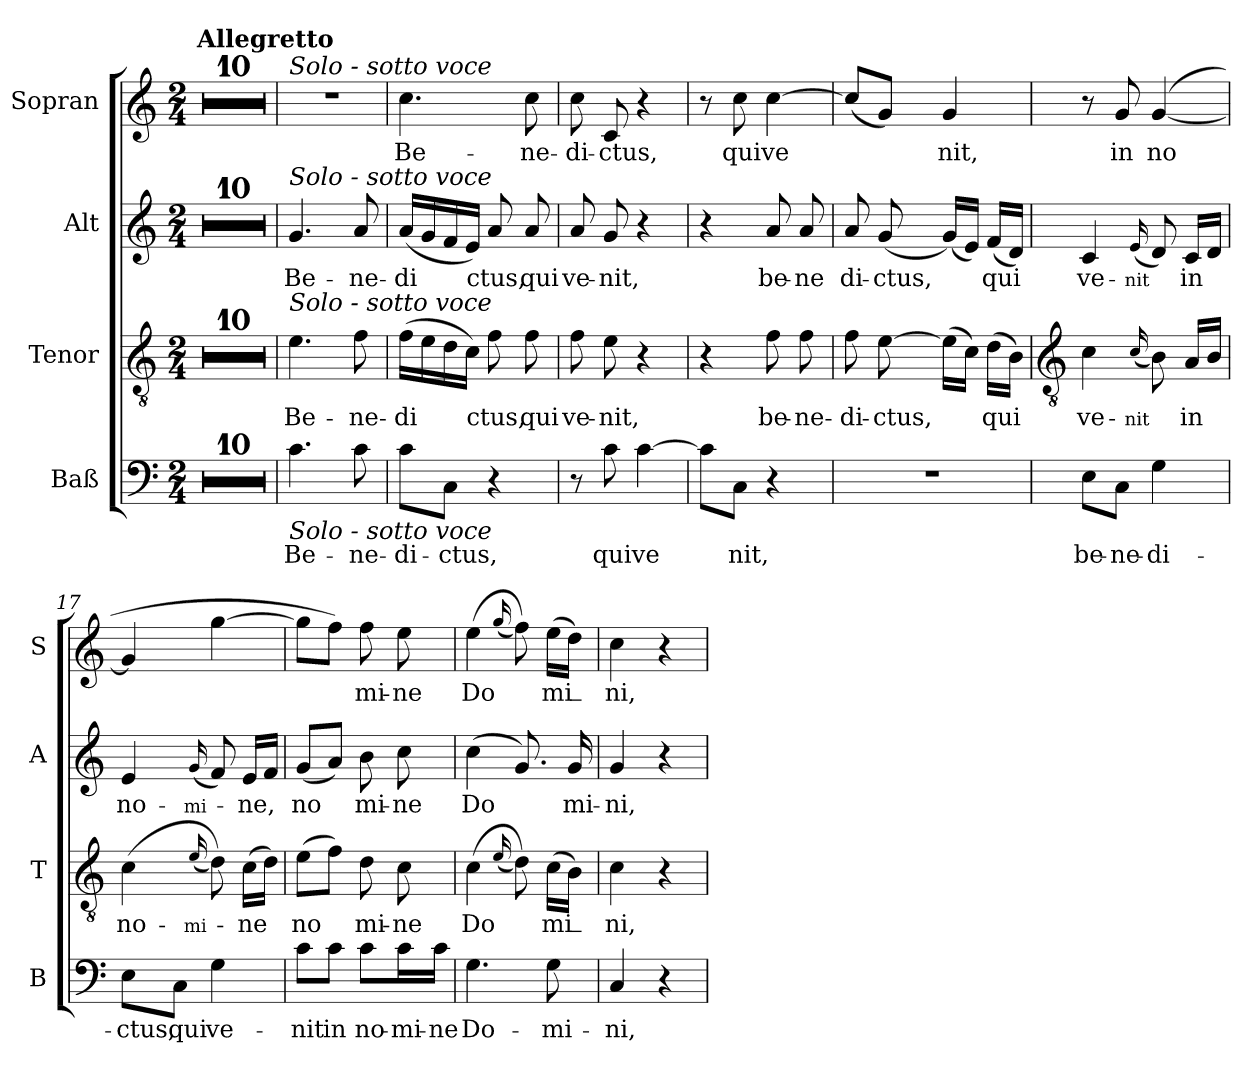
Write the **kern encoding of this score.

**kern	**text	**kern	**text	**kern	**text	**kern	**text
*part4	*part4	*part3	*part3	*part2	*part2	*part1	*part1
*staff4	*staff4	*staff3	*staff3	*staff2	*staff2	*staff1	*staff1
*I"Baß	*	*I"Tenor	*	*I"Alt	*	*I"Sopran	*
*I'B	*	*I'T	*	*I'A	*	*I'S	*
*clefF4	*	*clefGv2	*	*clefG2	*	*clefG2	*
*k[]	*	*k[]	*	*k[]	*	*k[]	*
*C:	*	*C:	*	*C:	*	*C:	*
*M2/4	*	*M2/4	*	*M2/4	*	*M2/4	*
=1	=1	=1	=1	=1	=1	=1	=1
!	!	!	!	!	!	!LO:TX:a:B:t=Allegretto	!
2r	.	2r	.	2r	.	2r	.
=2	=2	=2	=2	=2	=2	=2	=2
2r	.	2r	.	2r	.	2r	.
=3	=3	=3	=3	=3	=3	=3	=3
2r	.	2r	.	2r	.	2r	.
=4	=4	=4	=4	=4	=4	=4	=4
2r	.	2r	.	2r	.	2r	.
=5	=5	=5	=5	=5	=5	=5	=5
2r	.	2r	.	2r	.	2r	.
=6	=6	=6	=6	=6	=6	=6	=6
2r	.	2r	.	2r	.	2r	.
=7	=7	=7	=7	=7	=7	=7	=7
2r	.	2r	.	2r	.	2r	.
=8	=8	=8	=8	=8	=8	=8	=8
2r	.	2r	.	2r	.	2r	.
=9	=9	=9	=9	=9	=9	=9	=9
2r	.	2r	.	2r	.	2r	.
=10	=10	=10	=10	=10	=10	=10	=10
2r	.	2r	.	2r	.	2r	.
=11	=11	=11	=11	=11	=11	=11	=11
!	!	!	!	!	!	!LO:TX:a:i:t=Solo - sotto voce	!
!	!	!	!	!LO:TX:a:i:t=Solo - sotto voce	!	!	!
!	!	!LO:TX:a:i:t=Solo - sotto voce	!	!	!	!	!
!LO:TX:b:i:t=Solo - sotto voce	!	!	!	!	!	!	!
!	!LO:LY:b	!	!LO:LY:b	!	!LO:LY:b	!LO:N:vis=1	!
4.c	Be-	4.e	Be-	4.g	Be-	2r	.
!	!LO:LY:b	!	!LO:LY:b	!	!LO:LY:b	!	!
8c	-ne-	8f	-ne-	8a	-ne-	.	.
=12	=12	=12	=12	=12	=12	=12	=12
!	!LO:LY:b	!	!LO:LY:b	!	!LO:LY:b	!	!LO:LY:b
8c\L	-di-	(>16fLL	-di	(<16aLL	-di	4.cc	Be-
.	.	16e	.	16g	.	.	.
!	!LO:LY:b	!	!	!	!	!	!
8C\J	-ctus,	16d	.	16f	.	.	.
.	.	16cJJ)	.	16eJJ)	.	.	.
!	!	!	!LO:LY:b	!	!LO:LY:b	!	!
4r	.	8f	ctus,	8a	ctus,	.	.
!	!	!	!LO:LY:b	!	!LO:LY:b	!	!LO:LY:b
.	.	8f	qui	8a	qui	8cc	-ne-
=13	=13	=13	=13	=13	=13	=13	=13
!	!	!	!LO:LY:b	!	!LO:LY:b	!	!LO:LY:b
8r	.	8f	ve-	8a	ve-	8cc	-di-
!	!LO:LY:b	!	!LO:LY:b	!	!LO:LY:b	!	!LO:LY:b
8c	qui	8e	-nit,	8g	-nit,	8c	-ctus,
!	!LO:LY:b	!	!	!	!	!	!
[4c	ve	4r	.	4r	.	4r	.
=14	=14	=14	=14	=14	=14	=14	=14
8c\L]	.	4r	.	4r	.	8r	.
!	!LO:LY:b	!	!	!	!	!	!LO:LY:b
8C\J	nit,	.	.	.	.	8cc	qui
!	!	!	!LO:LY:b	!	!LO:LY:b	!	!LO:LY:b
4r	.	8f	be-	8a	be-	[4cc	ve
!	!	!	!LO:LY:b	!	!LO:LY:b	!	!
.	.	8f	-ne-	8a	-ne	.	.
=15	=15	=15	=15	=15	=15	=15	=15
!LO:N:vis=1	!	!	!LO:LY:b	!	!LO:LY:b	!	!
2r	.	8f	-di-	8a	di-	(<8ccL]	.
!	!	!	!LO:LY:b	!	!LO:LY:b	!	!
.	.	[8e	-ctus,	(<8g	-ctus,	8gJ)	.
!	!	!	!	!	!	!	!LO:LY:b
.	.	(>16eLL]	.	(<16gLL)	.	4g	nit,
.	.	16cJJ)	.	16eJJ)	.	.	.
!	!	!	!LO:LY:b	!	!LO:LY:b	!	!
.	.	(>16dLL	qui	(<16fLL	qui	.	.
.	.	16BJJ)	.	16dJJ)	.	.	.
!!LO:LB:g=z
=16	=16	=16	=16	=16	=16	=16	=16
*	*	*clefGv2	*	*	*	*	*
!	!LO:LY:b	!	!LO:LY:b	!	!LO:LY:b	!	!
8E\L	be-	4c	ve-	4c	ve-	8r	.
!	!LO:LY:b	!	!	!	!	!	!LO:LY:b
8C\J	-ne-	.	.	.	.	8g	in
!	!	!	!LO:LY:b	!	!LO:LY:b	!	!
.	.	(<16qqc/	-nit	(<16qqe/	-nit	.	.
!	!LO:LY:b	!	!	!	!	!	!LO:LY:b
4G	-di-	8B)	.	8d)	.	(>[4g	no
!	!	!	!LO:LY:b	!	!LO:LY:b	!	!
.	.	16ALL	in	16cLL	in	.	.
.	.	16BJJ	.	16dJJ	.	.	.
=17	=17	=17	=17	=17	=17	=17	=17
!	!LO:LY:b	!	!LO:LY:b	!	!LO:LY:b	!	!
8E\L	-ctus,	(>4c	no-	4e	no-	4g]	.
!	!LO:LY:b	!	!	!	!	!	!
8C\J	qui	.	.	.	.	.	.
!	!	!	!LO:LY:b	!	!LO:LY:b	!	!
.	.	(<16qqe/	-mi-	(<16qqg	-mi-	.	.
!	!LO:LY:b	!	!	!	!	!	!
4G	ve-	8d))	.	8f)	.	[4gg	.
!	!	!	!LO:LY:b	!	!LO:LY:b	!	!
.	.	(>16cLL	-ne	16eLL	-ne,	.	.
.	.	16dJJ)	.	16fJJ	.	.	.
=18	=18	=18	=18	=18	=18	=18	=18
!	!LO:LY:b	!	!LO:LY:b	!	!LO:LY:b	!	!
8c\L	-nit	(>8eL	no	(<8gL	no	8ggL]	.
!	!LO:LY:b	!	!	!	!	!	!
8c\J	in	8fJ)	.	8aJ)	.	8ffJ)	.
!	!LO:LY:b	!	!LO:LY:b	!	!LO:LY:b	!	!LO:LY:b
8c\L	no-	8d	mi-	8b	mi-	8ff	mi-
!	!LO:LY:b	!	!LO:LY:b	!	!LO:LY:b	!	!LO:LY:b
16c\L	-mi-	8c	-ne	8cc	-ne	8ee	-ne
!	!LO:LY:b	!	!	!	!	!	!
16c\JJ	-ne	.	.	.	.	.	.
=19	=19	=19	=19	=19	=19	=19	=19
!	!LO:LY:b	!	!LO:LY:b	!	!LO:LY:b	!	!LO:LY:b
4.G	Do-	(>4c	Do	(>4cc	Do	(>4ee	Do
.	.	(<16qqe/	.	.	.	(<16qqgg/	.
.	.	8d))	.	8.g)	.	8ff))	.
!	!LO:LY:b	!	!LO:LY:b	!	!	!	!LO:LY:b
8G	-mi-	(>16cLL	mi_-	.	.	(>16eeLL	mi_-
!	!	!	!	!	!LO:LY:b	!	!
.	.	16BJJ)	.	16g	mi-	16ddJJ)	.
=20	=20	=20	=20	=20	=20	=20	=20
!	!LO:LY:b	!	!LO:LY:b	!	!LO:LY:b	!	!LO:LY:b
4C	-ni,	4c	-ni,	4g	-ni,	4cc	-ni,
4r	.	4r	.	4r	.	4r	.
=	=	=	=	=	=	=	=
*-	*-	*-	*-	*-	*-	*-	*-
